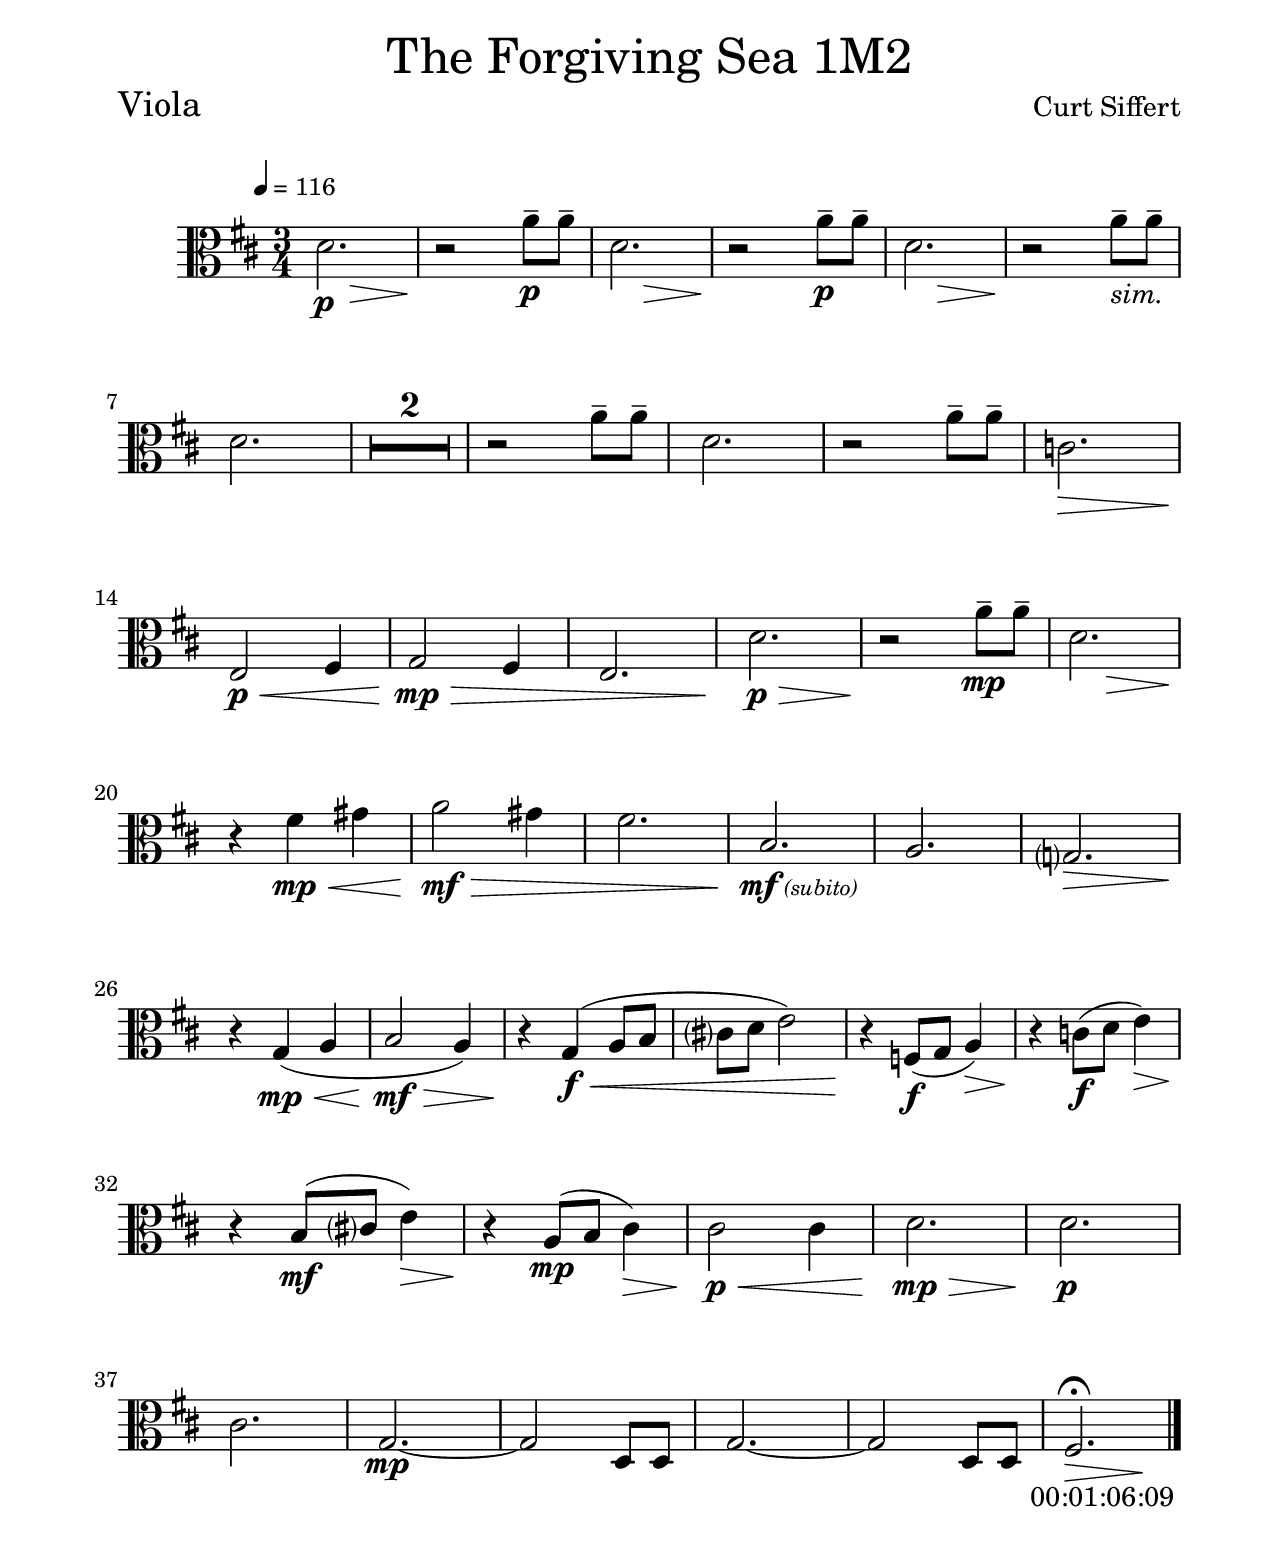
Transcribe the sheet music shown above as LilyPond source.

\version "2.18.2"
\include "english.ly"
\include "../lib/parts.ily"

\header {
  	instrument = "Viola"
}

\version "2.18.2"
\include "english.ly"

#(ly:set-option 'relative-includes #t)
\version "2.18.2"
\include "english.ly"

% calculate x-alignment based on attribute text + dynamic text
% this has to be a markup-command to get stencil-extent based on (interpret-markup layout props ...)
#(define-markup-command (center-dyn layout props atr-text dyn)(markup? string?)
  "x-align on center of dynamic"
  (let* (
          (text (string-append " " atr-text))
          (atr-stencil (interpret-markup layout props (markup #:normal-text #:tiny #:italic text)))
          (dyn-stencil (interpret-markup layout props (markup #:dynamic dyn)))
          (atr-x-ext (ly:stencil-extent atr-stencil X))
          (dyn-x-ext (ly:stencil-extent dyn-stencil X))
          (atr-x (- (cdr atr-x-ext)(car atr-x-ext)))
          (dyn-x (- (cdr dyn-x-ext)(car dyn-x-ext)))
          (x-align
            (* (-
                 (/ (+ atr-x (/ dyn-x 2)) (+ atr-x dyn-x) )
                 0.5) -2)
          )
        )
        (interpret-markup layout props (markup #:halign x-align #:concat (#:dynamic dyn #:normal-text #:tiny #:italic text)))
))
% define a 'new' attributed dynamic script
#(define (make-atr-dynamic-script atr dyn)
        (let ((dynamic (make-dynamic-script (markup #:center-dyn atr dyn))))
             (ly:music-set-property! dynamic 'tweaks (acons 'X-offset 0 (ly:music-property dynamic 'tweaks)))
             dynamic))


mfsub = #(make-atr-dynamic-script "(subito)" "mf")

violaNotes = \relative c' {

	\time 3/4
	\key d \major
	\set tieWaitForNote = ##t
	\clef alto

	<< d2.\p {s4 s2\>}>> |
	
	r2\! a'8--\p a-- |
	<< d,2. {s4 s2\>}>> |

	r2\! a'8--\p a-- |
	<< d,2. {s4 s2\>}>> |
	
	r2\! a'8--_\markup {\italic "sim."} a-- |	
	
	\tag #'part { \break }
	
	d,2.
		
	R2.*2
	
	r2\! a'8-- a-- |	
	d,2.
	
	r2\! a'8-- a-- |	
	c,2.\>

	\tag #'part { \break }
	
	e,2\p\< fs4
	g2\mp\> fs4
	e2.
	
	d'2.\p\>
	
	r2\! a'8--\mp a-- |	
	<< d,2. {s4 s2\>}>> |

	\tag #'part { \break }

	r4\! fs\mp\< gs |
	a2\mf\> gs4 |
	fs2.
	
	b,2.\mfsub	
	a2.
	g?2.\>

	\tag #'part { \break }
	
	r4\! g\mp\<( a |
	b2\mf\> a4)
	
	r4\! g\f\<(a8 b |
	cs? d e2)
	
	r4\! f,8\f(g a4\>)
	r4\! c8\f(d e4\>)
	
	\tag #'part { \break }

	r4\! b8\mf(cs? e4\>)
	r4\! a,8\mp(b cs4\>)
	
	cs2\p\< cs4 |
	d2.\mp\>
	d2.\p

	\tag #'part { \break }
	
	cs2.
	g2.\mp~ |
	g2 d8 d |
	g2.~
	g2 d8 d
	
	
	<< {fs2.\fermata } {s4\> s4 s4\!} >>
		
	\bar "|."
	\tag #'part {
		\override Score.RehearsalMark.direction = #DOWN
		\override Score.RehearsalMark.self-alignment-X = #RIGHT  
		\override Score.RehearsalMark.font-size = #0
		\mark "00:01:06:09"			
	}
	
	
		
}


{ 
	\everyPartScore
	\keepWithTag #'part \violaNotes	
}	
